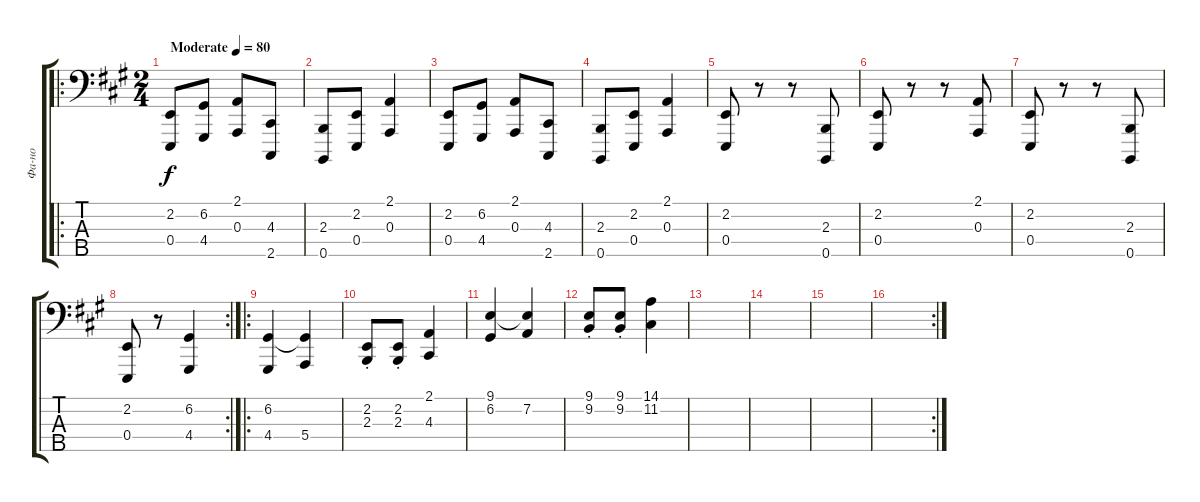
\track ("Фа-но" "Фа-но") {instrument brightacousticpiano}
\staff {score tabs}
\tuning (G2 D2 A1 E1 B0) {hide}
\ro
\ts (2 4)
\tempo (80 "Moderate")
\clef f4
\ks a
(2.2 0.4).8{dy f instrument brightacousticpiano} (6.2 4.4).8 (2.1 0.3).8 (4.3 2.5).8 |
(2.3 0.5).8 (2.2 0.4).8 (2.1 0.3).4 |
(2.2 0.4).8 (6.2 4.4).8 (2.1 0.3).8 (4.3 2.5).8 |
(2.3 0.5).8 (2.2 0.4).8 (2.1 0.3).4 |
(2.2 0.4).8 r.8 r.8 (2.3 0.5).8 |
(2.2 0.4).8 r.8 r.8 (2.1 0.3).8 |
(2.2 0.4).8 r.8 r.8 (2.3 0.5).8 |
\rc 2
(2.2 0.4).8 r.8 (6.2 4.4).4 |
\ro
(6.2 4.4).4 (6.2{t} 5.4).4 |
(2.2{st} 2.3{st}).8 (2.2{st} 2.3{st}).8 (2.1 4.3).4 |
(9.1 6.2).4 (9.1{t} 7.2).4 |
(9.1{st} 9.2{st}).8 (9.1{st} 9.2{st}).8 (14.1 11.2).4 |
|
|
|
\rc 2
